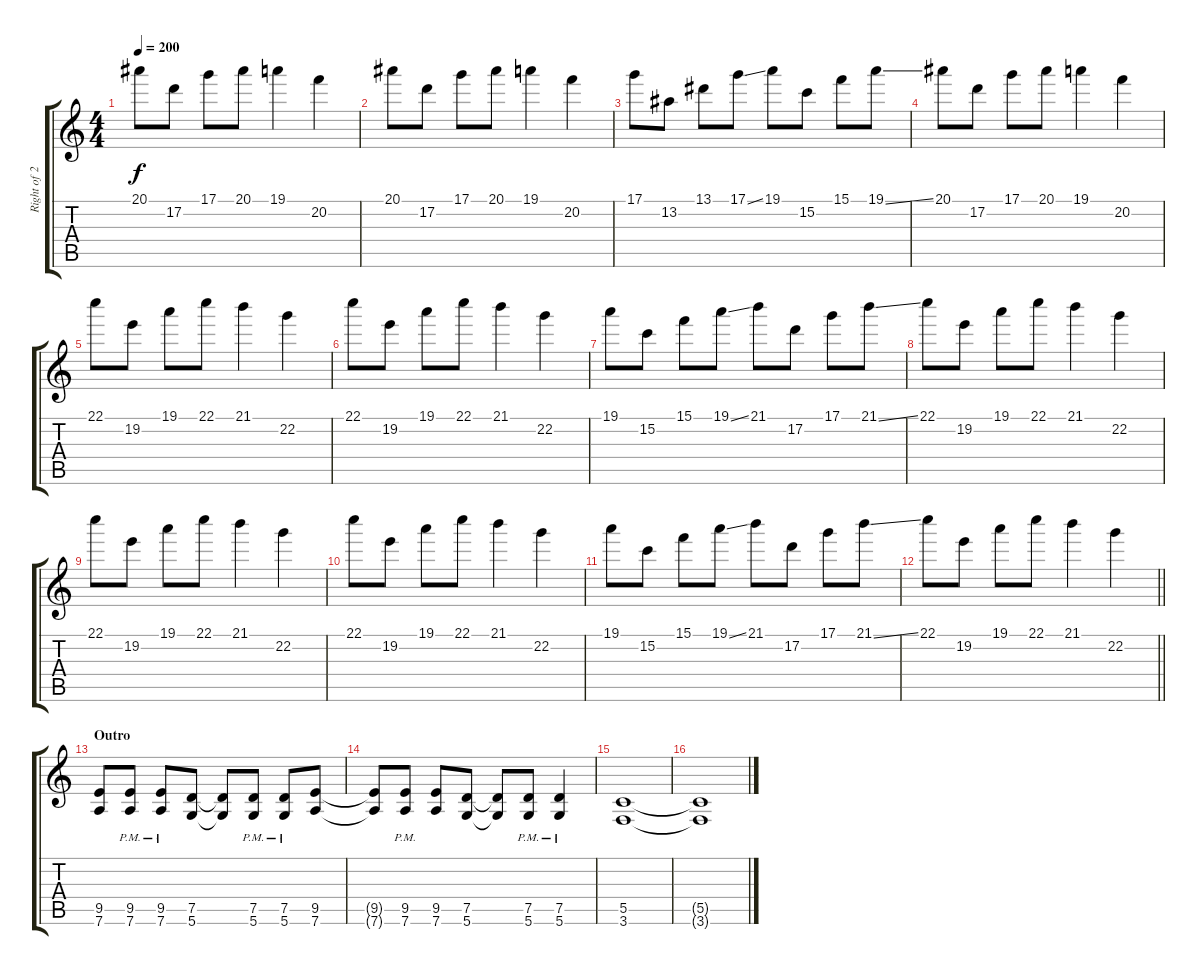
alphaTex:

\track ("Right of 2A" "Right of 2") {instrument overdrivenguitar}
\staff {score tabs}
\tuning (D4 A3 F3 C3 G2 D2) {hide}
\ts (4 4)
\tempo 200
\clef g2
\ks c
20.1.8{dy f} 17.2.8 17.1.8 20.1.8 19.1.4 20.2.4 |
20.1.8 17.2.8 17.1.8 20.1.8 19.1.4 20.2.4 |
17.1.8 13.2.8 13.1.8 17.1{ss}.8 19.1.8 15.2.8 15.1.8 19.1{ss}.8 |
20.1.8 17.2.8 17.1.8 20.1.8 19.1.4 20.2.4 |
22.1.8 19.2.8 19.1.8 22.1.8 21.1.4 22.2.4 |
22.1.8 19.2.8 19.1.8 22.1.8 21.1.4 22.2.4 |
19.1.8 15.2.8 15.1.8 19.1{ss}.8 21.1.8 17.2.8 17.1.8 21.1{ss}.8 |
22.1.8 19.2.8 19.1.8 22.1.8 21.1.4 22.2.4 |
22.1.8 19.2.8 19.1.8 22.1.8 21.1.4 22.2.4 |
22.1.8 19.2.8 19.1.8 22.1.8 21.1.4 22.2.4 |
19.1.8 15.2.8 15.1.8 19.1{ss}.8 21.1.8 17.2.8 17.1.8 21.1{ss}.8 |
\barLineRight lightlight
22.1.8 19.2.8 19.1.8 22.1.8 21.1.4 22.2.4 |
\section ("" "Outro")
(9.5 7.6).8 (9.5{pm} 7.6{pm}).8 (9.5{pm} 7.6{pm}).8 (7.5 5.6).8 (7.5{t} 5.6{t}).8 (7.5{pm} 5.6{pm}).8 (7.5{pm} 5.6{pm}).8 (9.5 7.6).8 |
(9.5{t} 7.6{t}).8 (9.5{pm} 7.6{pm}).8 (9.5 7.6).8 (7.5 5.6).8 (7.5{t} 5.6{t}).8 (7.5{pm} 5.6{pm}).8 (7.5{pm} 5.6{pm}).4 |
(5.5 3.6).1 |
(5.5{t} 3.6{t}).1
